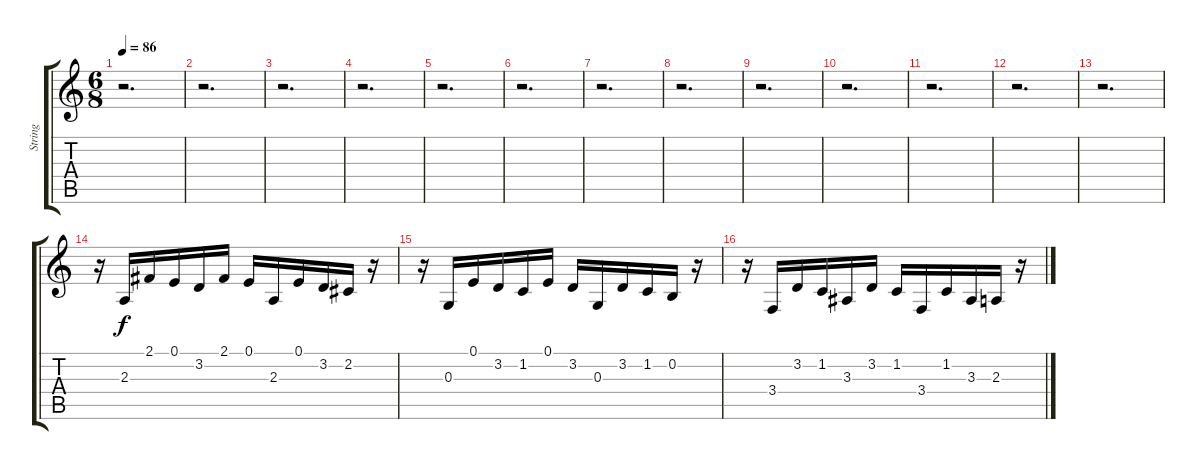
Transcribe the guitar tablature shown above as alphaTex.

\track ("String" "String") {instrument stringensemble1}
\staff {score tabs}
\tuning (E4 B3 G3 D3 A2 E2) {hide}
\ts (6 8)
\tempo 86
\clef g2
\ks c
r.2{d dy f} |
r.2{d} |
r.2{d} |
r.2{d} |
r.2{d} |
r.2{d} |
r.2{d} |
r.2{d} |
r.2{d} |
r.2{d} |
r.2{d} |
r.2{d} |
r.2{d} |
r.16 2.3.16 2.1.16 0.1.16 3.2.16 2.1.16 0.1.16 2.3.16 0.1.16 3.2.16 2.2.16 r.16 |
r.16 0.3.16 0.1.16 3.2.16 1.2.16 0.1.16 3.2.16 0.3.16 3.2.16 1.2.16 0.2.16 r.16 |
r.16 3.4.16 3.2.16 1.2.16 3.3.16 3.2.16 1.2.16 3.4.16 1.2.16 3.3.16 2.3.16 r.16
